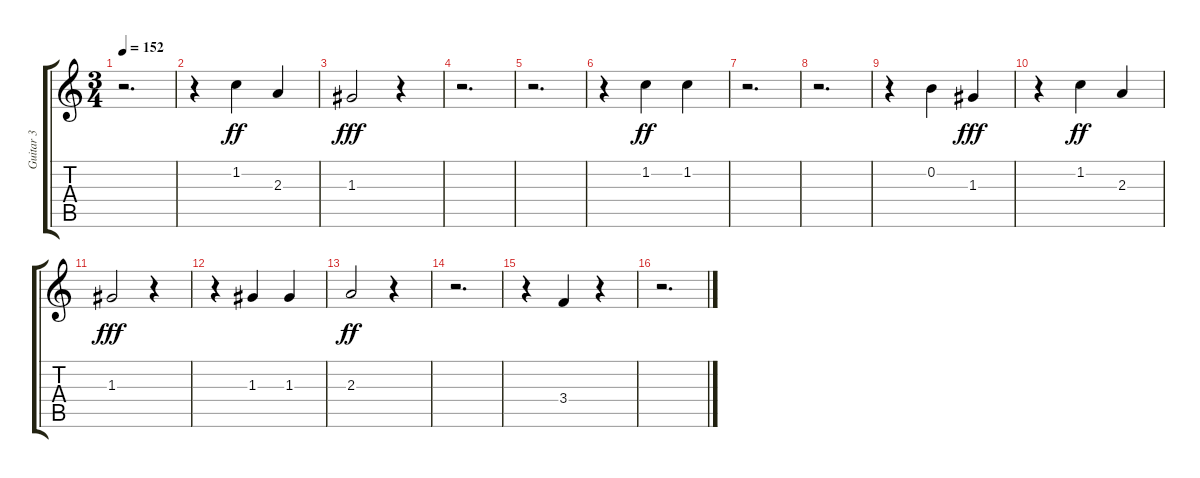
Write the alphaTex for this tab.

\track ("Guitar 3" "Guitar 3") {instrument acousticguitarnylon}
\staff {score tabs}
\tuning (E4 B3 G3 D3 A2 E2) {hide}
\ts (3 4)
\tempo 152
\clef g2
\ks c
r.2{d dy ff} |
r.4 1.2.4 2.3.4 |
1.3.2{dy fff} r.4 |
r.2{d} |
r.2{d} |
r.4 1.2.4{dy ff} 1.2.4 |
r.2{d} |
r.2{d} |
r.4 0.2.4 1.3.4{dy fff} |
r.4 1.2.4{dy ff} 2.3.4 |
1.3.2{dy fff} r.4 |
r.4 1.3.4 1.3.4 |
2.3.2{dy ff} r.4 |
r.2{d} |
r.4 3.4.4 r.4 |
r.2{d}
